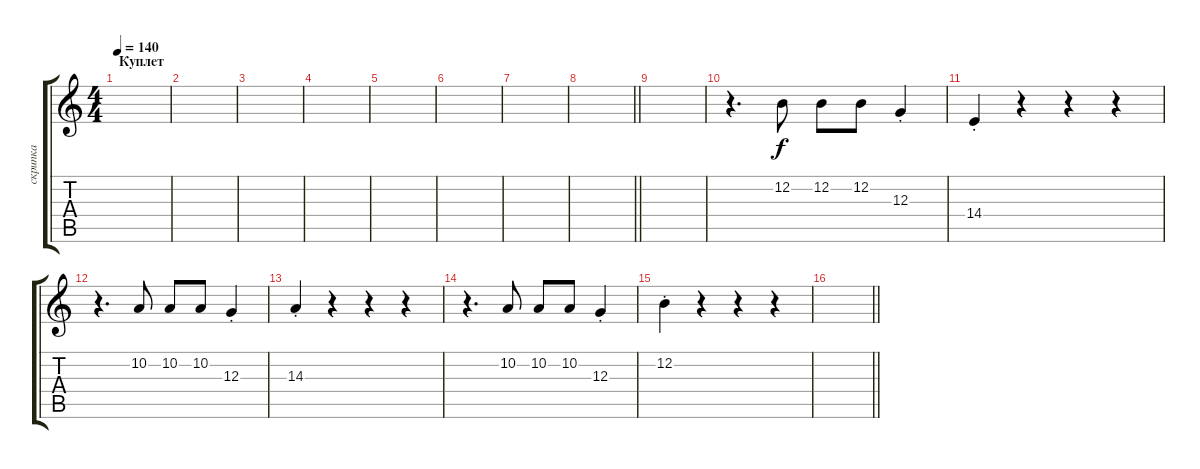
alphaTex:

\track ("скрипка" "скрипка") {instrument viola}
\staff {score tabs}
\tuning (E4 B3 G3 D3 A2 E2) {hide}
\ts (4 4)
\section ("" "Куплет")
\tempo 140
\clef g2
\ks c
|
|
|
|
|
|
|
\barLineRight lightlight
|
|
r.4{d} 12.2.8 12.2.8 12.2.8 12.3{st}.4 |
14.4{st}.4 r.4 r.4 r.4 |
r.4{d} 10.2.8 10.2.8 10.2.8 12.3{st}.4 |
14.3{st}.4 r.4 r.4 r.4 |
r.4{d} 10.2.8 10.2.8 10.2.8 12.3{st}.4 |
12.2{st}.4 r.4 r.4 r.4 |
\barLineRight lightlight
